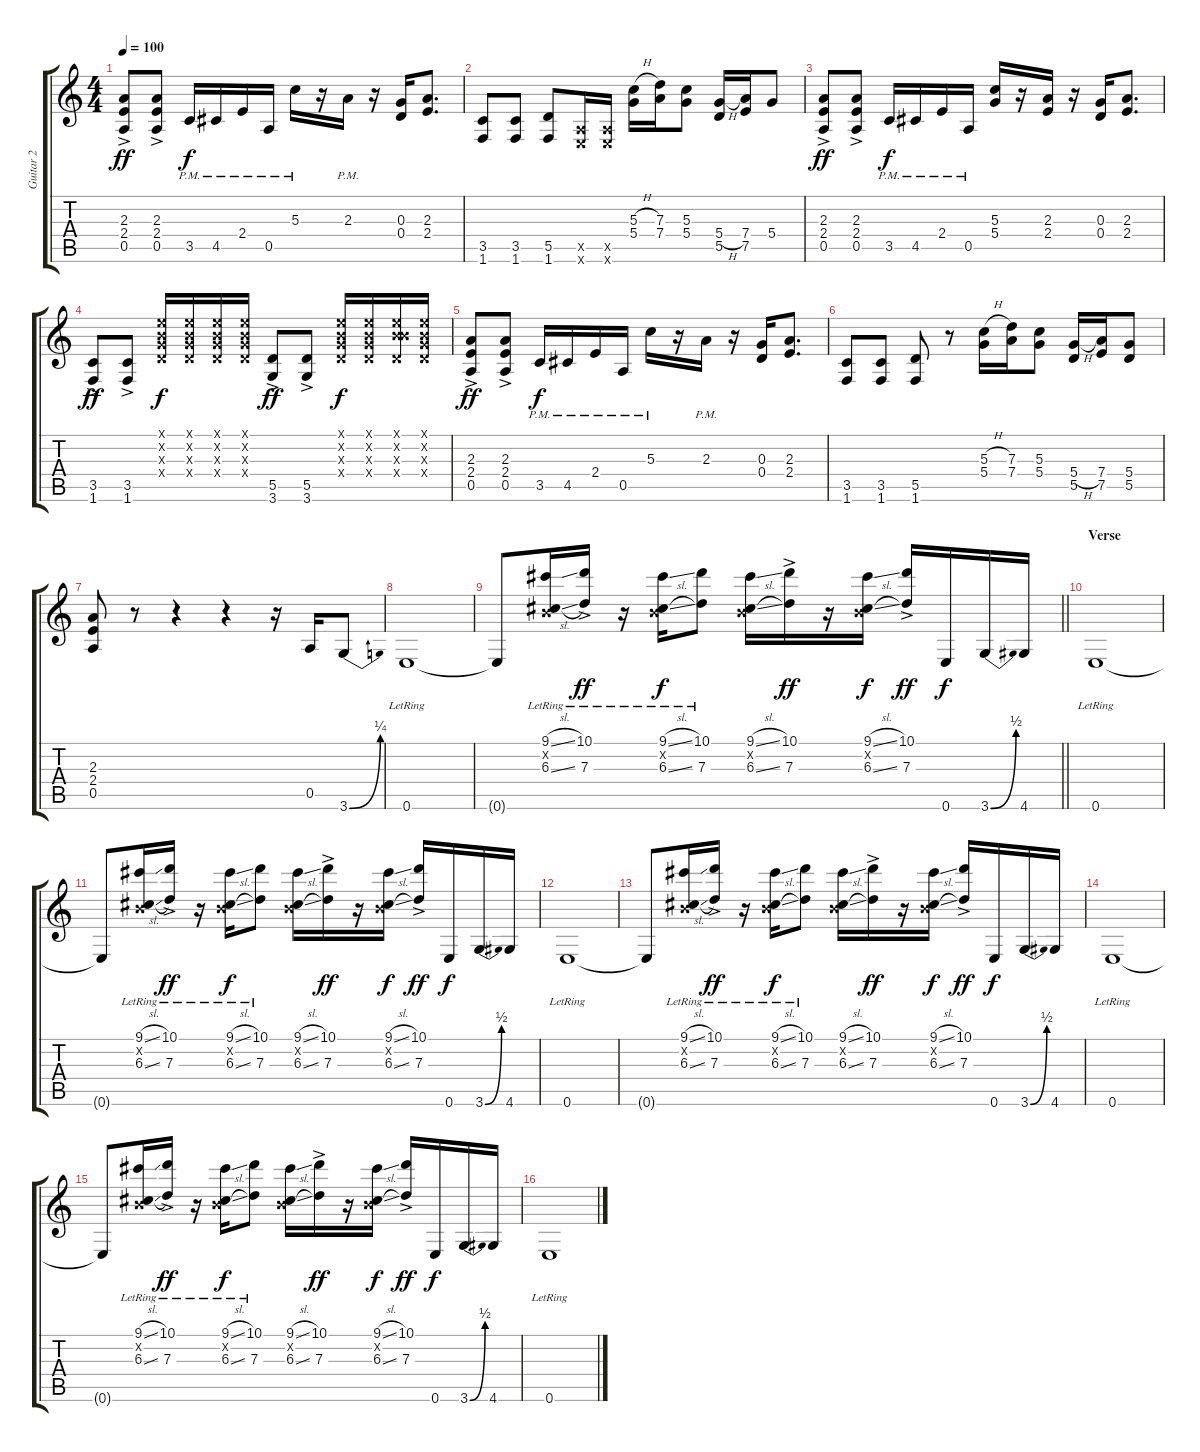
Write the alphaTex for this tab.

\track ("Guitar 2" "Guitar 2") {instrument distortionguitar}
\staff {score tabs}
\tuning (E4 B3 G3 D3 A2 E2) {hide}
\ts (4 4)
\tempo 100
\clef g2
\ks c
(2.3{ac} 2.4 0.5).8{dy ff} (2.3{ac} 2.4 0.5).8 3.5{pm}.16{dy f} 4.5{pm}.16 2.4{pm}.16 0.5{pm}.16 5.3{pm}.16 r.16 2.3{pm}.16 r.16 (0.3 0.4).16 (2.3 2.4).8{d} |
(3.5 1.6).8 (3.5 1.6).8 (5.5 1.6).8 (0.5{x} 0.6{x}).16 (0.5{x} 0.6{x}).16 (5.3{h} 5.4).16 (7.3 7.4).16 (5.3 5.4).8 (5.4{h} 5.5).16 (7.4 7.5).16 5.4.8 |
(2.3 2.4 0.5{ac}).8{dy ff} (2.3 2.4 0.5{ac}).8 3.5{pm}.16{dy f} 4.5{pm}.16 2.4{pm}.16 0.5{pm}.16 (5.3 5.4).16 r.16 (2.3 2.4).16 r.16 (0.3 0.4).16 (2.3 2.4).8{d} |
(3.5 1.6{ac}).8{dy ff} (3.5 1.6{ac}).8 (0.1{x} 0.2{x} 0.3{x} 0.4{x}).16{dy f} (0.1{x} 0.2{x} 0.3{x} 0.4{x}).16 (0.1{x} 0.2{x} 0.3{x} 0.4{x}).16 (0.1{x} 0.2{x} 0.3{x} 0.4{x}).16 (5.5{ac} 3.6).8{dy ff} (5.5{ac} 3.6).8 (0.1{x} 0.2{x} 0.3{x} 0.4{x}).16{dy f} (0.1{x} 0.2{x} 0.3{x} 0.4{x}).16 (0.1{x} 0.2{x} 4.3{x} 0.4{x}).16 (0.1{x} 0.2{x} 0.3{x} 0.4{x}).16 |
(2.3{ac} 2.4 0.5).8{dy ff} (2.3{ac} 2.4 0.5).8 3.5{pm}.16{dy f} 4.5{pm}.16 2.4{pm}.16 0.5{pm}.16 5.3{pm}.16 r.16 2.3{pm}.16 r.16 (0.3 0.4).16 (2.3 2.4).8{d} |
(3.5 1.6).8 (3.5 1.6).8 (5.5 1.6).8 r.8 (5.3{h} 5.4).16 (7.3 7.4).16 (5.3 5.4).8 (5.4{h} 5.5).16 (7.4 7.5).16 (5.4 5.5).8 |
(2.3 2.4 0.5).8 r.8 r.4 r.4 r.16 0.5.16 3.6{be (bend 0 0 60 1)}.8 |
0.6{lr}.1 |
\barLineRight lightlight
0.6{t}.8 (9.1{sl lr} 0.2{x} 6.3{sl lr}).16 (10.1{ac lr} 7.3{lr}).16{dy ff} r.16 (9.1{sl lr} 0.2{x} 6.3{sl lr}).16{dy f} (10.1{lr} 7.3{lr}).8 (9.1{sl} 0.2{x} 6.3{sl}).16 (10.1{ac} 7.3).16{dy ff} r.16 (9.1{sl} 0.2{x} 6.3{sl}).16{dy f} (10.1{ac} 7.3).16{dy ff} 0.6.16{dy f} 3.6{be (bend 0 0 60 2)}.16 4.6.16 |
\section ("" "Verse")
0.6{lr}.1 |
0.6{t}.8 (9.1{sl lr} 0.2{x} 6.3{sl lr}).16 (10.1{ac lr} 7.3{lr}).16{dy ff} r.16 (9.1{sl lr} 0.2{x} 6.3{sl lr}).16{dy f} (10.1{lr} 7.3{lr}).8 (9.1{sl} 0.2{x} 6.3{sl}).16 (10.1{ac} 7.3).16{dy ff} r.16 (9.1{sl} 0.2{x} 6.3{sl}).16{dy f} (10.1{ac} 7.3).16{dy ff} 0.6.16{dy f} 3.6{be (bend 0 0 60 2)}.16 4.6.16 |
0.6{lr}.1 |
0.6{t}.8 (9.1{sl lr} 0.2{x} 6.3{sl lr}).16 (10.1{ac lr} 7.3{lr}).16{dy ff} r.16 (9.1{sl lr} 0.2{x} 6.3{sl lr}).16{dy f} (10.1{lr} 7.3{lr}).8 (9.1{sl} 0.2{x} 6.3{sl}).16 (10.1{ac} 7.3).16{dy ff} r.16 (9.1{sl} 0.2{x} 6.3{sl}).16{dy f} (10.1{ac} 7.3).16{dy ff} 0.6.16{dy f} 3.6{be (bend 0 0 60 2)}.16 4.6.16 |
0.6{lr}.1 |
0.6{t}.8 (9.1{sl lr} 0.2{x} 6.3{sl lr}).16 (10.1{ac lr} 7.3{lr}).16{dy ff} r.16 (9.1{sl lr} 0.2{x} 6.3{sl lr}).16{dy f} (10.1{lr} 7.3{lr}).8 (9.1{sl} 0.2{x} 6.3{sl}).16 (10.1{ac} 7.3).16{dy ff} r.16 (9.1{sl} 0.2{x} 6.3{sl}).16{dy f} (10.1{ac} 7.3).16{dy ff} 0.6.16{dy f} 3.6{be (bend 0 0 60 2)}.16 4.6.16 |
0.6{lr}.1
